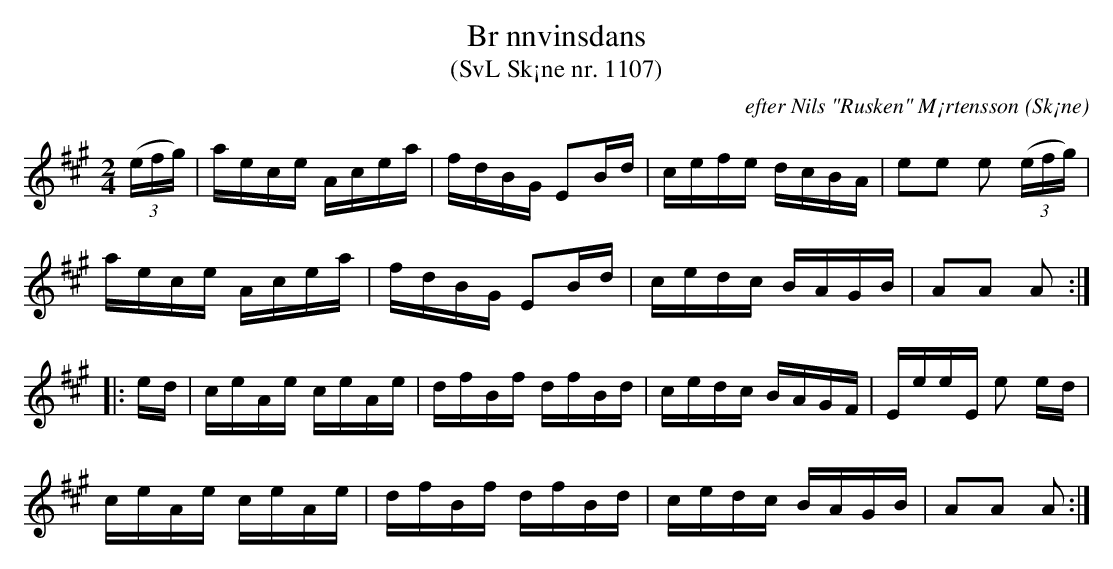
X:1
T:Br nnvinsdans
T:(SvL Sk¡ne nr. 1107)
C:efter Nils "Rusken" M¡rtensson
O:Sk¡ne
M:2/4
L:1/16
K:A
(3(efg) | aece Acea | fdBG E2Bd | cefe dcBA | e2e2 e2 (3(efg) |
          aece Acea | fdBG E2Bd | cedc BAGB | A2A2 A2 :|
  |: ed | ceAe ceAe | dfBf dfBd | cedc BAGF | EeeE e2 ed |
          ceAe ceAe | dfBf dfBd | cedc BAGB | A2A2 A2 :|
